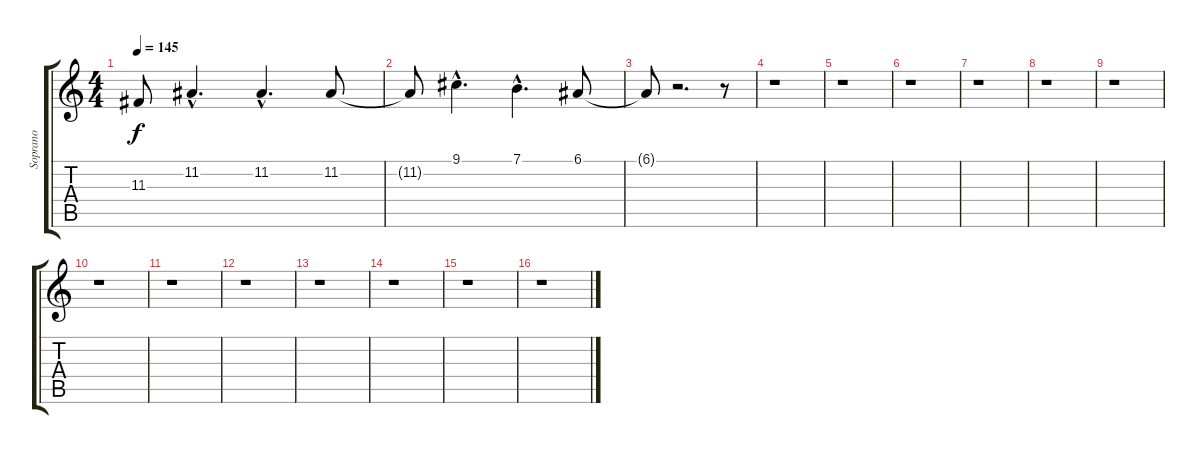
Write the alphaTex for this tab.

\track ("Soprano" "Soprano") {instrument choiraahs}
\staff {score tabs}
\tuning (E4 B3 G3 D3 A2 E2) {hide}
\ts (4 4)
\tempo 145
\clef g2
\ks c
11.3{t}.8{dy f} 11.2{hac}.4{d} 11.2{hac}.4{d} 11.2.8 |
11.2{t}.8 9.1{hac}.4{d} 7.1{hac}.4{d} 6.1.8 |
6.1{t}.8 r.2{d} r.8 |
r.1 |
r.1 |
r.1 |
r.1 |
r.1 |
r.1 |
r.1 |
r.1 |
r.1 |
r.1 |
r.1 |
r.1 |
r.1
